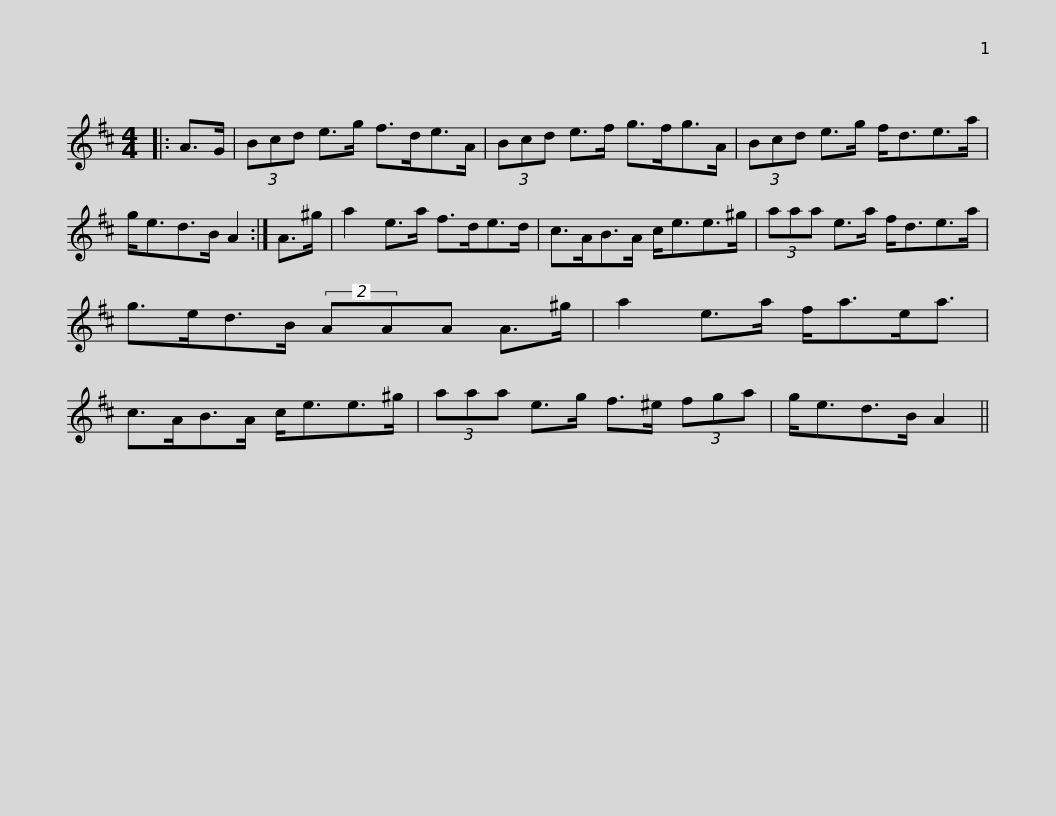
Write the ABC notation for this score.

X:1
L:1/8
M:4/4
I:linebreak $
K:D
V:1 treble
V:1
|: A>G | (3Bcd e>g f>de>A | (3Bcd e>f g>fg>A | (3Bcd e>g f<de>a | g<ed>B A2 :| %5
 A>^g |$ a2 e>a f>de>d | c>AB>A c<ee>^g | (3aaa e>a f<de>a | g>ed>B (2:3:2AAA A>^g |$ %10
 a2 e>a f<ae<a | c>AB>A c<ee>^g | (3aaa e>g f>^e (3fga | g<ed>B A2 || %14
